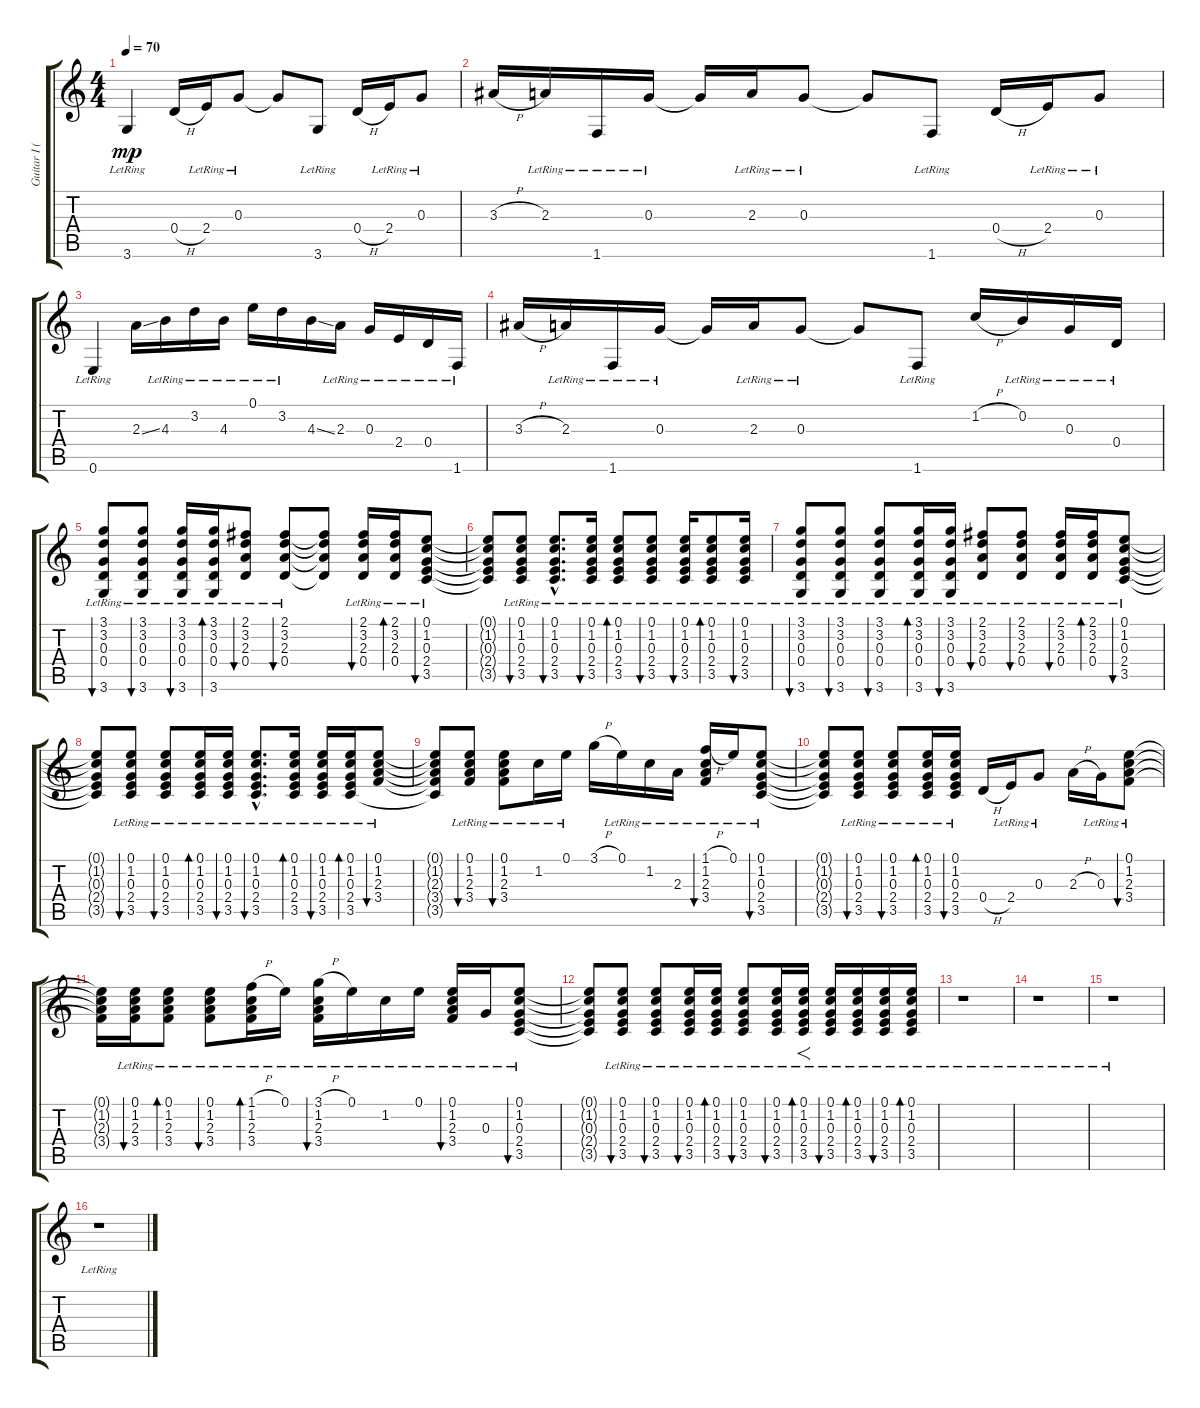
\track ("Guitar I (Frank Hannon)" "Guitar I (") {instrument acousticguitarsteel}
\staff {score tabs}
\tuning (E4 B3 G3 D3 A2 E2) {hide}
\ts (4 4)
\tempo 70
\clef g2
\ks c
3.6{lr}.4{dy mp} 0.4{h}.16 2.4{lr}.16 0.3{lr}.8 0.3{t}.8 3.6{lr}.8 0.4{h}.16 2.4{lr}.16 0.3{lr}.8 |
3.3{h}.16 2.3{lr}.16 1.6{lr}.16 0.3{lr}.16 0.3{t}.16 2.3{lr}.16 0.3{lr}.8 0.3{t}.8 1.6{lr}.8 0.4{h}.16 2.4{lr}.16 0.3{lr}.8 |
0.6{lr}.4 2.3{ss}.16 4.3{lr}.16 3.2{lr}.16 4.3{lr}.16 0.1{lr}.16 3.2{lr}.16 4.3{ss}.16 2.3{lr}.16 0.3{lr}.16 2.4{lr}.16 0.4{lr}.16 1.6{lr}.16 |
3.3{h}.16 2.3{lr}.16 1.6{lr}.16 0.3{lr}.16 0.3{t}.16 2.3{lr}.16 0.3{lr}.8 0.3{t}.8 1.6{lr}.8 1.2{h}.16 0.2{lr}.16 0.3{lr}.16 0.4{lr}.16 |
(3.1{lr} 3.2{lr} 0.3{lr} 0.4{lr} 3.6{lr}).8{bu 30} (3.1{lr} 3.2{lr} 0.3{lr} 0.4{lr} 3.6{lr}).8{bu 30} (3.1{lr} 3.2{lr} 0.3{lr} 0.4{lr} 3.6{lr}).16{bu 30} (3.1{lr} 3.2{lr} 0.3{lr} 0.4{lr} 3.6{lr}).16{bd 30} (2.1{lr} 3.2{lr} 2.3{lr} 0.4{lr}).8{bu 30} (2.1{lr} 3.2{lr} 2.3{lr} 0.4{lr}).8{bu 30} (2.1{t} 3.2{t} 2.3{t} 0.4{t}).8 (2.1{lr} 3.2{lr} 2.3{lr} 0.4{lr}).16{bu 30} (2.1{lr} 3.2{lr} 2.3{lr} 0.4{lr}).16{bd 30} (0.1{lr} 1.2{lr} 0.3{lr} 2.4{lr} 3.5{lr}).8{bu 30} |
(0.1{t} 1.2{t} 0.3{t} 2.4{t} 3.5{t}).8 (0.1{lr} 1.2{lr} 0.3{lr} 2.4{lr} 3.5{lr}).8{bu 30} (0.1{hac lr} 1.2{hac lr} 0.3{hac lr} 2.4{hac lr} 3.5{hac lr}).8{d bu 30} (0.1{lr} 1.2{lr} 0.3{lr} 2.4{lr} 3.5{lr}).16{bu 30} (0.1{lr} 1.2{lr} 0.3{lr} 2.4{lr} 3.5{lr}).8{bd 30} (0.1{lr} 1.2{lr} 0.3{lr} 2.4{lr} 3.5{lr}).8{bu 30} (0.1{lr} 1.2{lr} 0.3{lr} 2.4{lr} 3.5{lr}).16{bu 30} (0.1{lr} 1.2{lr} 0.3{lr} 2.4{lr} 3.5{lr}).8{bd 30} (0.1{lr} 1.2{lr} 0.3{lr} 2.4{lr} 3.5{lr}).16{bu 30} |
(3.1{lr} 3.2{lr} 0.3{lr} 0.4{lr} 3.6{lr}).8{bu 30} (3.1{lr} 3.2{lr} 0.3{lr} 0.4{lr} 3.6{lr}).8{bu 30} (3.1{lr} 3.2{lr} 0.3{lr} 0.4{lr} 3.6{lr}).8{bu 30} (3.1{lr} 3.2{lr} 0.3{lr} 0.4{lr} 3.6{lr}).16{bd 30} (3.1{lr} 3.2{lr} 0.3{lr} 0.4{lr} 3.6{lr}).16{bu 30} (2.1{lr} 3.2{lr} 2.3{lr} 0.4{lr}).8{bu 30} (2.1{lr} 3.2{lr} 2.3{lr} 0.4{lr}).8{bu 30} (2.1{lr} 3.2{lr} 2.3{lr} 0.4{lr}).16{bu 30} (2.1{lr} 3.2{lr} 2.3{lr} 0.4{lr}).16{bd 30} (0.1{lr} 1.2{lr} 0.3{lr} 2.4{lr} 3.5{lr}).8{bu 30} |
(0.1{t} 1.2{t} 0.3{t} 2.4{t} 3.5{t}).8 (0.1{lr} 1.2{lr} 0.3{lr} 2.4{lr} 3.5{lr}).8{bu 30} (0.1{lr} 1.2{lr} 0.3{lr} 2.4{lr} 3.5{lr}).8{bu 30} (0.1{lr} 1.2{lr} 0.3{lr} 2.4{lr} 3.5{lr}).16{bd 30} (0.1{lr} 1.2{lr} 0.3{lr} 2.4{lr} 3.5{lr}).16{bu 30} (0.1{hac lr} 1.2{hac lr} 0.3{hac lr} 2.4{hac lr} 3.5{hac lr}).8{d bu 30} (0.1{lr} 1.2{lr} 0.3{lr} 2.4{lr} 3.5{lr}).16{bd 30} (0.1{lr} 1.2{lr} 0.3{lr} 2.4{lr} 3.5{lr}).16{bu 30} (0.1{lr} 1.2{lr} 0.3{lr} 2.4{lr} 3.5{lr}).16{bd 30} (0.1{lr} 1.2{lr} 2.3{lr} 3.4{lr}).8{bu 30} |
(0.1{t} 1.2{t} 2.3{t} 3.4{t} 3.5{t}).8 (0.1{lr} 1.2{lr} 2.3{lr} 3.4{lr}).8{bu 30} (0.1{lr} 1.2{lr} 2.3{lr} 3.4{lr}).8{bu 30} 1.2{lr}.16 0.1{lr}.16 3.1{h}.16 0.1{lr}.16 1.2{lr}.16 2.3{lr}.16 (1.1{h} 1.2{lr} 2.3{lr} 3.4{lr}).16{bu 30} 0.1{lr}.16 (0.1{lr} 1.2{lr} 0.3{lr} 2.4{lr} 3.5{lr}).8{bu 30} |
(0.1{t} 1.2{t} 0.3{t} 2.4{t} 3.5{t}).8 (0.1{lr} 1.2{lr} 0.3{lr} 2.4{lr} 3.5{lr}).8{bu 30} (0.1{lr} 1.2{lr} 0.3{lr} 2.4{lr} 3.5{lr}).8{bu 30} (0.1{lr} 1.2{lr} 0.3{lr} 2.4{lr} 3.5{lr}).16{bd 30} (0.1{lr} 1.2{lr} 0.3{lr} 2.4{lr} 3.5{lr}).16{bu 30} 0.4{h}.16 2.4{lr}.16 0.3{lr}.8 2.3{h}.16 0.3{lr}.16 (0.1{lr} 1.2{lr} 2.3{lr} 3.4{lr}).8{bu 30} |
(0.1{t} 1.2{t} 2.3{t} 3.4{t}).16 (0.1{lr} 1.2{lr} 2.3{lr} 3.4{lr}).16{bu 30} (0.1{lr} 1.2{lr} 2.3{lr} 3.4{lr}).8{bd 30} (0.1{lr} 1.2{lr} 2.3{lr} 3.4{lr}).8{bu 30} (1.1{h} 1.2{lr} 2.3{lr} 3.4{lr}).16{bd 30} 0.1{lr}.16 (3.1{h} 1.2{lr} 2.3{lr} 3.4{lr}).16{bu 30} 0.1{lr}.16 1.2{lr}.16 0.1{lr}.16 (0.1{lr} 1.2{lr} 2.3{lr} 3.4{lr}).16{bu 30} 0.3{lr}.16 (0.1{lr} 1.2{lr} 0.3{lr} 2.4{lr} 3.5{lr}).8{bu 30} |
(0.1{t} 1.2{t} 0.3{t} 2.4{t} 3.5{t}).8 (0.1{lr} 1.2{lr} 0.3{lr} 2.4{lr} 3.5{lr}).8{bu 30} (0.1{lr} 1.2{lr} 0.3{lr} 2.4{lr} 3.5{lr}).8{bu 30} (0.1{lr} 1.2{lr} 0.3{lr} 2.4{lr} 3.5{lr}).16{bu 30} (0.1{lr} 1.2{lr} 0.3{lr} 2.4{lr} 3.5{lr}).16{bd 30} (0.1{lr} 1.2{lr} 0.3{lr} 2.4{lr} 3.5{lr}).8{bu 30} (0.1{lr} 1.2{lr} 0.3{lr} 2.4{lr} 3.5{lr}).16{bu 30} (0.1{lr} 1.2{lr} 0.3{lr} 2.4{lr} 3.5{lr}).16{f bd 30} (0.1{lr} 1.2{lr} 0.3{lr} 2.4{lr} 3.5{lr}).16{bu 30} (0.1{lr} 1.2{lr} 0.3{lr} 2.4{lr} 3.5{lr}).16{bd 30} (0.1{lr} 1.2{lr} 0.3{lr} 2.4{lr} 3.5{lr}).16{bu 30} (0.1{lr} 1.2{lr} 0.3{lr} 2.4{lr} 3.5{lr}).16{bd 30} |
r.1 |
r.1 |
r.1 |
r.1
